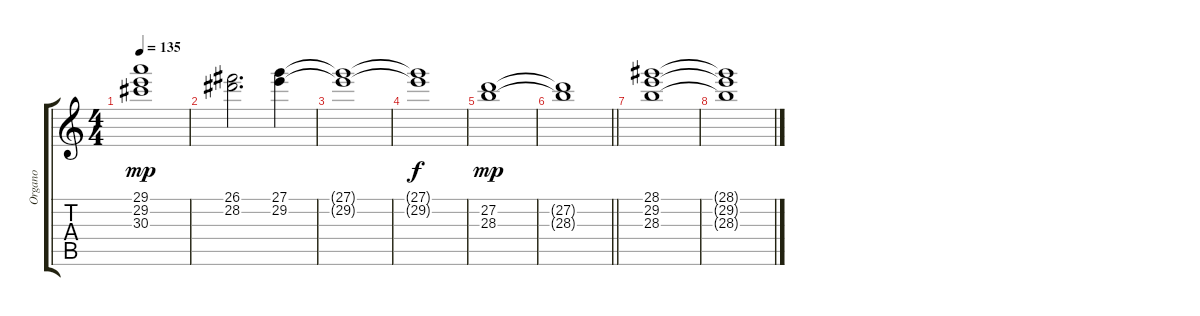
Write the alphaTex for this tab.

\track ("Organo" "Organo") {instrument rockorgan}
\staff {score tabs}
\tuning (E4 B3 G3 D3 A2 E2) {hide}
\ts (4 4)
\tempo 135
\clef g2
\ks c
(29.1{t} 29.2{t} 30.3{t}).1{dy mp} |
(26.1 28.2).2{d} (27.1 29.2).4 |
(27.1{t} 29.2{t}).1 |
(27.1{t} 29.2{t}).1{dy f} |
(27.2 28.3).1{dy mp} |
\barLineRight lightlight
(27.2{t} 28.3{t}).1 |
(28.1 29.2 28.3).1 |
(28.1{t} 29.2{t} 28.3{t}).1
